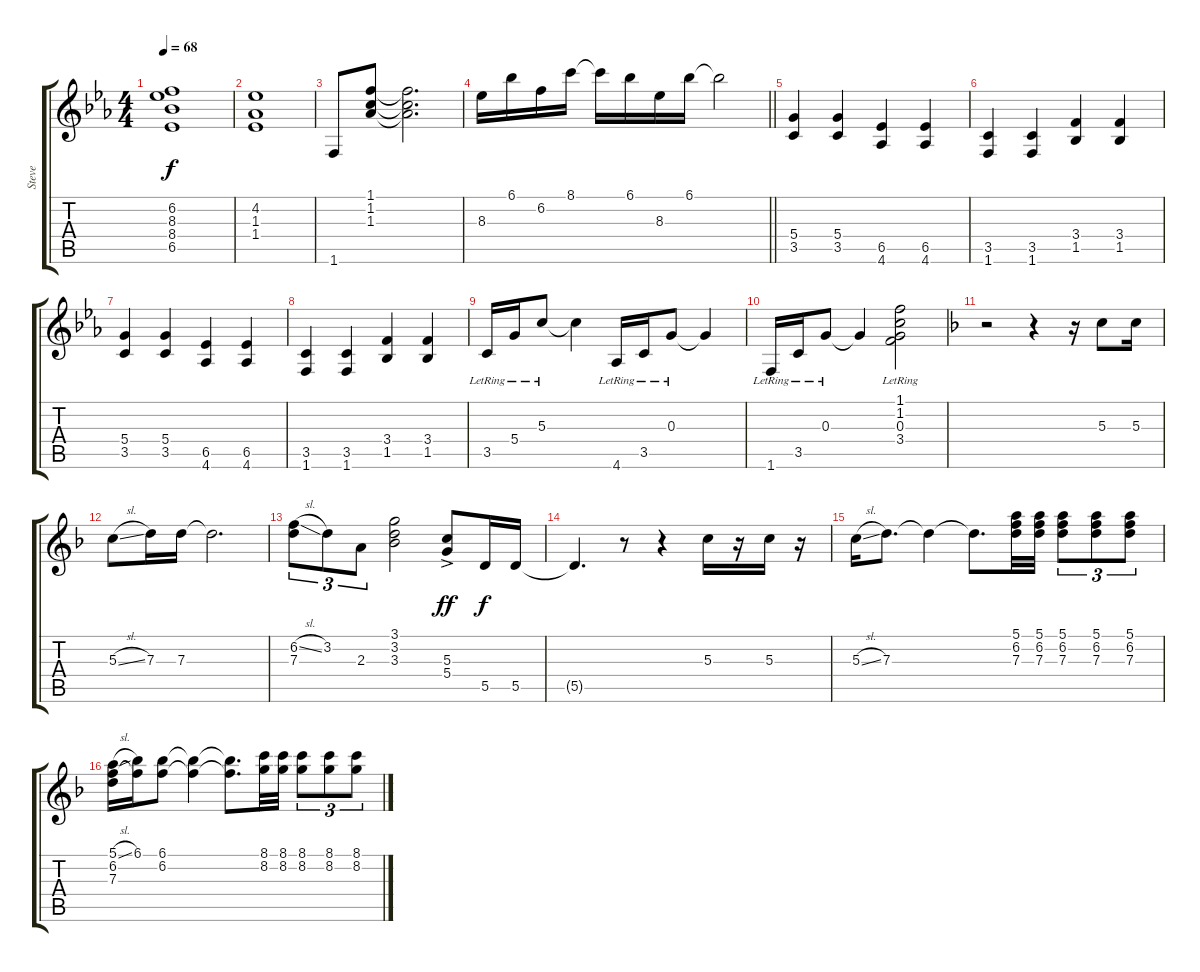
\track ("Steve" "Steve") {instrument electricguitarclean}
\staff {score tabs}
\tuning (E4 B3 G3 D3 A2 E2) {hide}
\ts (4 4)
\tempo 68
\clef g2
\ks eb
(6.2 8.3 8.4 6.5).1{dy f volume 13 instrument distortionguitar} |
(4.2 1.3 1.4).1 |
1.6.8 (1.1 1.2 1.3).8 (1.1{t} 1.2{t} 1.3{t}).2{d} |
\barLineRight lightlight
8.3.16 6.1.16 6.2.16 8.1.16 8.1{t}.16 6.1.16 8.3.16 6.1.16 6.1{t}.2 |
(5.4 3.5).4 (5.4 3.5).4 (6.5 4.6).4 (6.5 4.6).4 |
(3.5 1.6).4 (3.5 1.6).4 (3.4 1.5).4 (3.4 1.5).4 |
(5.4 3.5).4 (5.4 3.5).4 (6.5 4.6).4 (6.5 4.6).4 |
(3.5 1.6).4 (3.5 1.6).4 (3.4 1.5).4 (3.4 1.5).4 |
3.5{lr}.16{volume 13 instrument electricguitarclean} 5.4{lr}.16 5.3{lr}.8 5.3{t}.4 4.6{lr}.16 3.5{lr}.16 0.3{lr}.8 0.3{t}.4 |
1.6{lr}.16 3.5{lr}.16 0.3{lr}.8 0.3{t}.4 (1.1{lr} 1.2{lr} 0.3{lr} 3.4{lr}).2 |
\ks dminor
r.2 r.4 r.16 5.3.8 5.3.16 |
5.3{sl}.8 7.3.16 7.3.16 7.3{t}.2{d} |
(6.2{sl} 7.3).8{tu (3 2)} 3.2.8{tu (3 2)} 2.3.8{tu (3 2)} (3.1 3.2 3.3).2 (5.3{ac} 5.4{ac}).8{dy ff} 5.5.16{dy f} 5.5.16 |
5.5{t}.4{d} r.8 r.4 5.3.16 r.16 5.3.16 r.16 |
5.3{sl}.16 7.3.8{d} 7.3{t}.4 7.3{t}.8{d} (5.1 6.2 7.3).32 (5.1 6.2 7.3).32 (5.1 6.2 7.3).8{tu (3 2)} (5.1 6.2 7.3).8{tu (3 2)} (5.1 6.2 7.3).8{tu (3 2)} |
(5.1{sl} 6.2 7.3).16 (6.1 6.2{t}).16 (6.1 6.2).8 (6.1{t} 6.2{t}).4 (6.1{t} 6.2{t}).8{d} (8.1 8.2).32 (8.1 8.2).32 (8.1 8.2).8{tu (3 2)} (8.1 8.2).8{tu (3 2)} (8.1 8.2).8{tu (3 2)}
